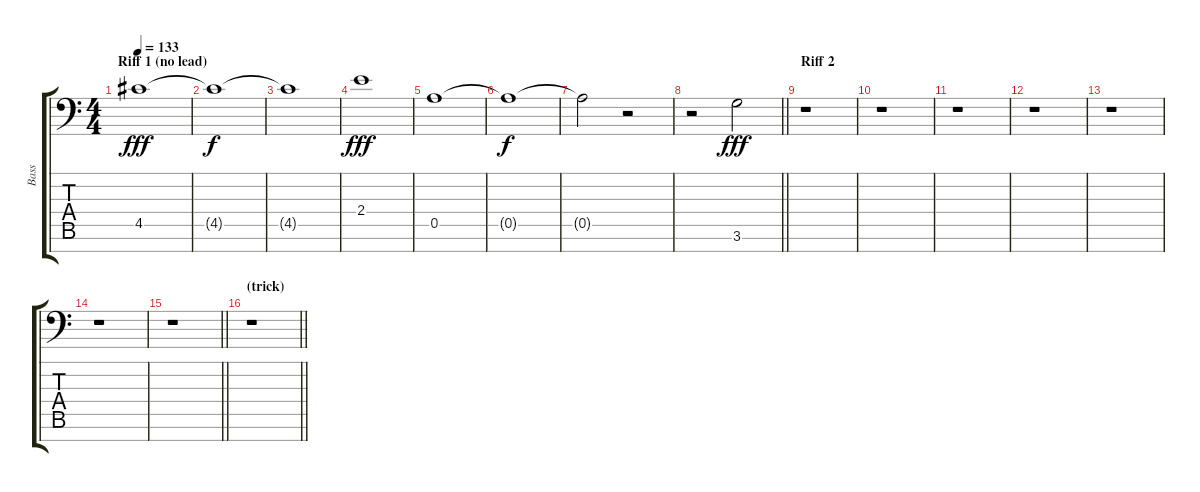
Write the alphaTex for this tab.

\track ("Bass" "Bass") {instrument synthbass2}
\staff {score tabs}
\tuning (C8 B3 G3 D3 A2 E2 C-1) {hide}
\ts (4 4)
\section ("" "Riff 1 (no lead)")
\tempo 133
\clef f4
\ks c
4.5.1{dy fff} |
4.5{t}.1{dy f} |
4.5{t}.1 |
2.4.1{dy fff} |
0.5.1 |
0.5{t}.1{dy f} |
0.5{t}.2 r.2 |
\barLineRight lightlight
r.2 3.6.2{dy fff} |
\section ("" "Riff 2")
r.1 |
r.1 |
r.1 |
r.1 |
r.1 |
r.1 |
\barLineRight lightlight
r.1 |
\section ("" "(trick)")
\barLineRight lightlight
r.1
